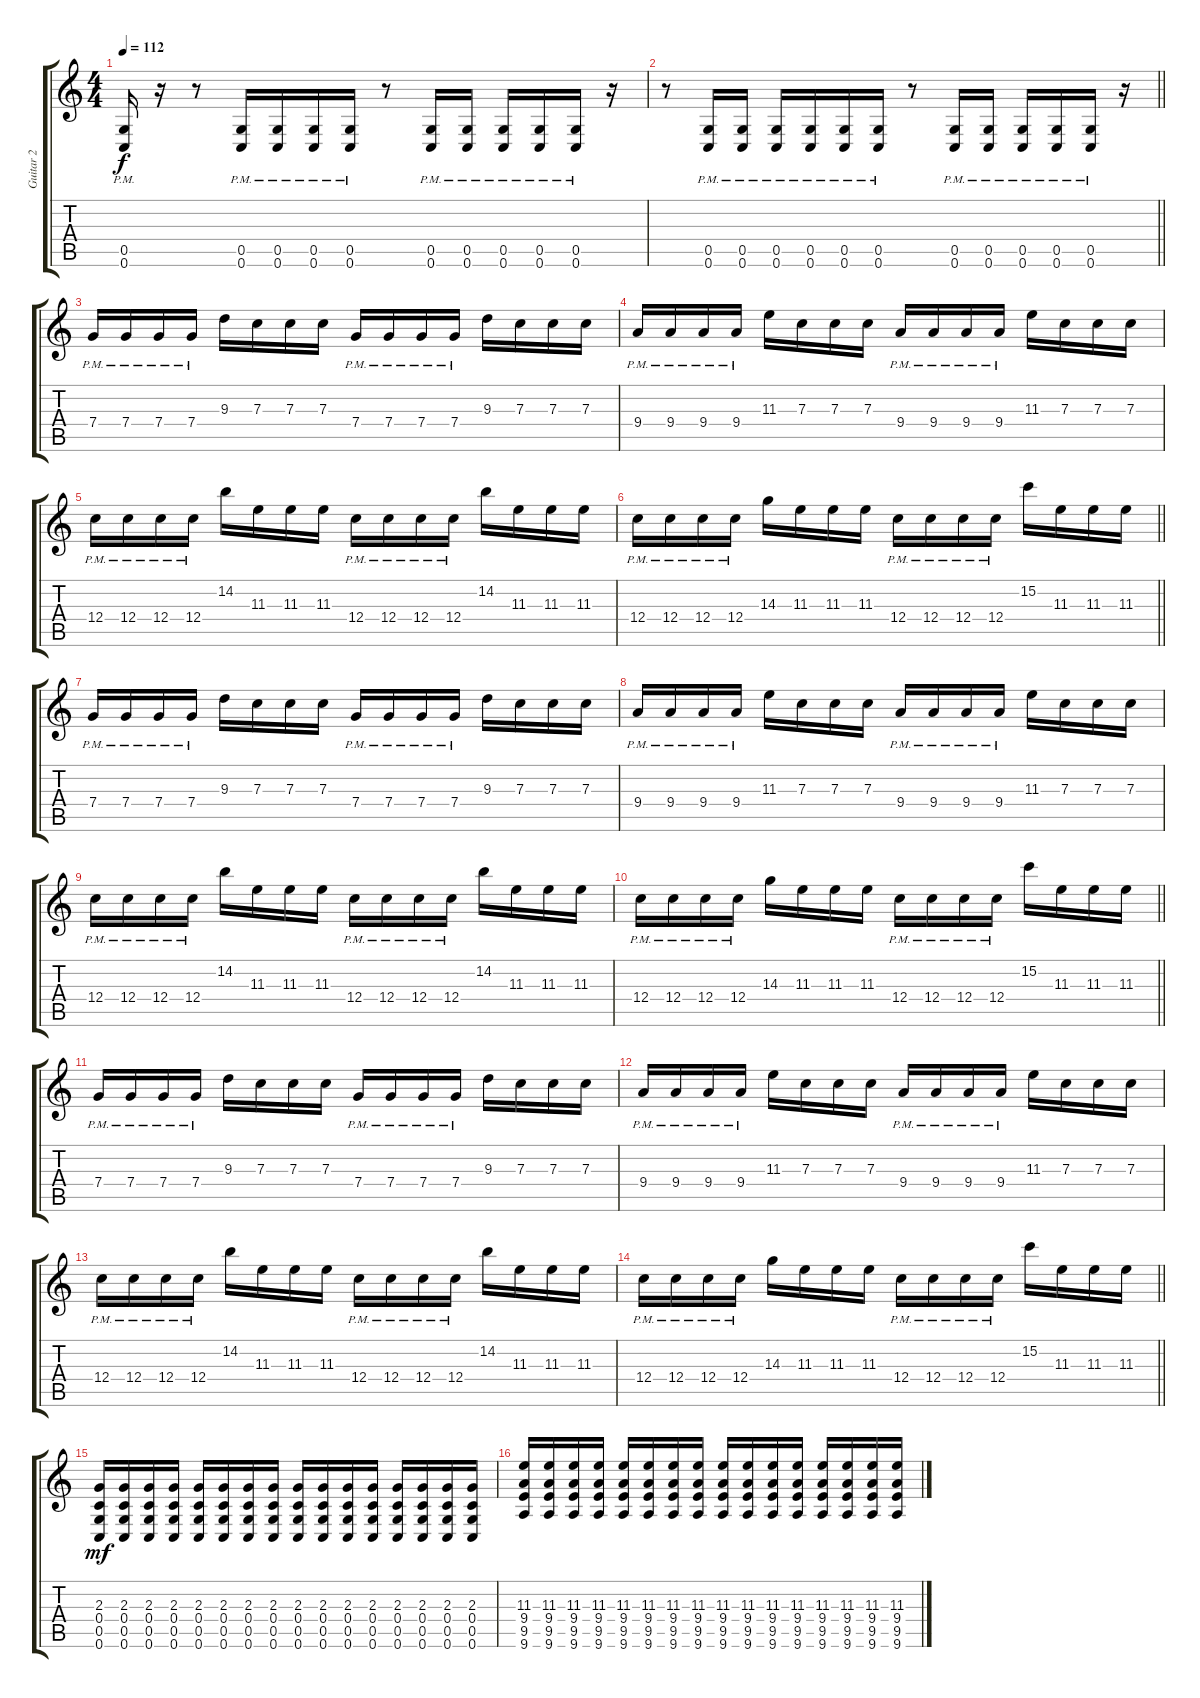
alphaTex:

\track ("Guitar 2" "Guitar 2") {instrument distortionguitar}
\staff {score tabs}
\tuning (D4 A3 F3 C3 G2 C2) {hide}
\ts (4 4)
\tempo 112
\clef g2
\ks c
(0.5{pm} 0.6{pm}).16{dy f} r.16 r.8 (0.5{pm} 0.6{pm}).16 (0.5{pm} 0.6{pm}).16 (0.5{pm} 0.6{pm}).16 (0.5{pm} 0.6{pm}).16 r.8 (0.5{pm} 0.6{pm}).16 (0.5{pm} 0.6{pm}).16 (0.5{pm} 0.6{pm}).16 (0.5{pm} 0.6{pm}).16 (0.5{pm} 0.6{pm}).16 r.16 |
\barLineRight lightlight
r.8 (0.5{pm} 0.6{pm}).16 (0.5{pm} 0.6{pm}).16 (0.5{pm} 0.6{pm}).16 (0.5{pm} 0.6{pm}).16 (0.5{pm} 0.6{pm}).16 (0.5{pm} 0.6{pm}).16 r.8 (0.5{pm} 0.6{pm}).16 (0.5{pm} 0.6{pm}).16 (0.5{pm} 0.6{pm}).16 (0.5{pm} 0.6{pm}).16 (0.5{pm} 0.6{pm}).16 r.16 |
7.4{pm}.16 7.4{pm}.16 7.4{pm}.16 7.4{pm}.16 9.3.16 7.3.16 7.3.16 7.3.16 7.4{pm}.16 7.4{pm}.16 7.4{pm}.16 7.4{pm}.16 9.3.16 7.3.16 7.3.16 7.3.16 |
9.4{pm}.16 9.4{pm}.16 9.4{pm}.16 9.4{pm}.16 11.3.16 7.3.16 7.3.16 7.3.16 9.4{pm}.16 9.4{pm}.16 9.4{pm}.16 9.4{pm}.16 11.3.16 7.3.16 7.3.16 7.3.16 |
12.4{pm}.16 12.4{pm}.16 12.4{pm}.16 12.4{pm}.16 14.2.16 11.3.16 11.3.16 11.3.16 12.4{pm}.16 12.4{pm}.16 12.4{pm}.16 12.4{pm}.16 14.2.16 11.3.16 11.3.16 11.3.16 |
\barLineRight lightlight
12.4{pm}.16 12.4{pm}.16 12.4{pm}.16 12.4{pm}.16 14.3.16 11.3.16 11.3.16 11.3.16 12.4{pm}.16 12.4{pm}.16 12.4{pm}.16 12.4{pm}.16 15.2.16 11.3.16 11.3.16 11.3.16 |
7.4{pm}.16 7.4{pm}.16 7.4{pm}.16 7.4{pm}.16 9.3.16 7.3.16 7.3.16 7.3.16 7.4{pm}.16 7.4{pm}.16 7.4{pm}.16 7.4{pm}.16 9.3.16 7.3.16 7.3.16 7.3.16 |
9.4{pm}.16 9.4{pm}.16 9.4{pm}.16 9.4{pm}.16 11.3.16 7.3.16 7.3.16 7.3.16 9.4{pm}.16 9.4{pm}.16 9.4{pm}.16 9.4{pm}.16 11.3.16 7.3.16 7.3.16 7.3.16 |
12.4{pm}.16 12.4{pm}.16 12.4{pm}.16 12.4{pm}.16 14.2.16 11.3.16 11.3.16 11.3.16 12.4{pm}.16 12.4{pm}.16 12.4{pm}.16 12.4{pm}.16 14.2.16 11.3.16 11.3.16 11.3.16 |
\barLineRight lightlight
12.4{pm}.16 12.4{pm}.16 12.4{pm}.16 12.4{pm}.16 14.3.16 11.3.16 11.3.16 11.3.16 12.4{pm}.16 12.4{pm}.16 12.4{pm}.16 12.4{pm}.16 15.2.16 11.3.16 11.3.16 11.3.16 |
7.4{pm}.16 7.4{pm}.16 7.4{pm}.16 7.4{pm}.16 9.3.16 7.3.16 7.3.16 7.3.16 7.4{pm}.16 7.4{pm}.16 7.4{pm}.16 7.4{pm}.16 9.3.16 7.3.16 7.3.16 7.3.16 |
9.4{pm}.16 9.4{pm}.16 9.4{pm}.16 9.4{pm}.16 11.3.16 7.3.16 7.3.16 7.3.16 9.4{pm}.16 9.4{pm}.16 9.4{pm}.16 9.4{pm}.16 11.3.16 7.3.16 7.3.16 7.3.16 |
12.4{pm}.16 12.4{pm}.16 12.4{pm}.16 12.4{pm}.16 14.2.16 11.3.16 11.3.16 11.3.16 12.4{pm}.16 12.4{pm}.16 12.4{pm}.16 12.4{pm}.16 14.2.16 11.3.16 11.3.16 11.3.16 |
\barLineRight lightlight
12.4{pm}.16 12.4{pm}.16 12.4{pm}.16 12.4{pm}.16 14.3.16 11.3.16 11.3.16 11.3.16 12.4{pm}.16 12.4{pm}.16 12.4{pm}.16 12.4{pm}.16 15.2.16 11.3.16 11.3.16 11.3.16 |
(2.3 0.4 0.5 0.6).16{dy mf} (2.3 0.4 0.5 0.6).16 (2.3 0.4 0.5 0.6).16 (2.3 0.4 0.5 0.6).16 (2.3 0.4 0.5 0.6).16 (2.3 0.4 0.5 0.6).16 (2.3 0.4 0.5 0.6).16 (2.3 0.4 0.5 0.6).16 (2.3 0.4 0.5 0.6).16 (2.3 0.4 0.5 0.6).16 (2.3 0.4 0.5 0.6).16 (2.3 0.4 0.5 0.6).16 (2.3 0.4 0.5 0.6).16 (2.3 0.4 0.5 0.6).16 (2.3 0.4 0.5 0.6).16 (2.3 0.4 0.5 0.6).16 |
(11.3 9.4 9.5 9.6).16 (11.3 9.4 9.5 9.6).16 (11.3 9.4 9.5 9.6).16 (11.3 9.4 9.5 9.6).16 (11.3 9.4 9.5 9.6).16 (11.3 9.4 9.5 9.6).16 (11.3 9.4 9.5 9.6).16 (11.3 9.4 9.5 9.6).16 (11.3 9.4 9.5 9.6).16 (11.3 9.4 9.5 9.6).16 (11.3 9.4 9.5 9.6).16 (11.3 9.4 9.5 9.6).16 (11.3 9.4 9.5 9.6).16 (11.3 9.4 9.5 9.6).16 (11.3 9.4 9.5 9.6).16 (11.3 9.4 9.5 9.6).16
